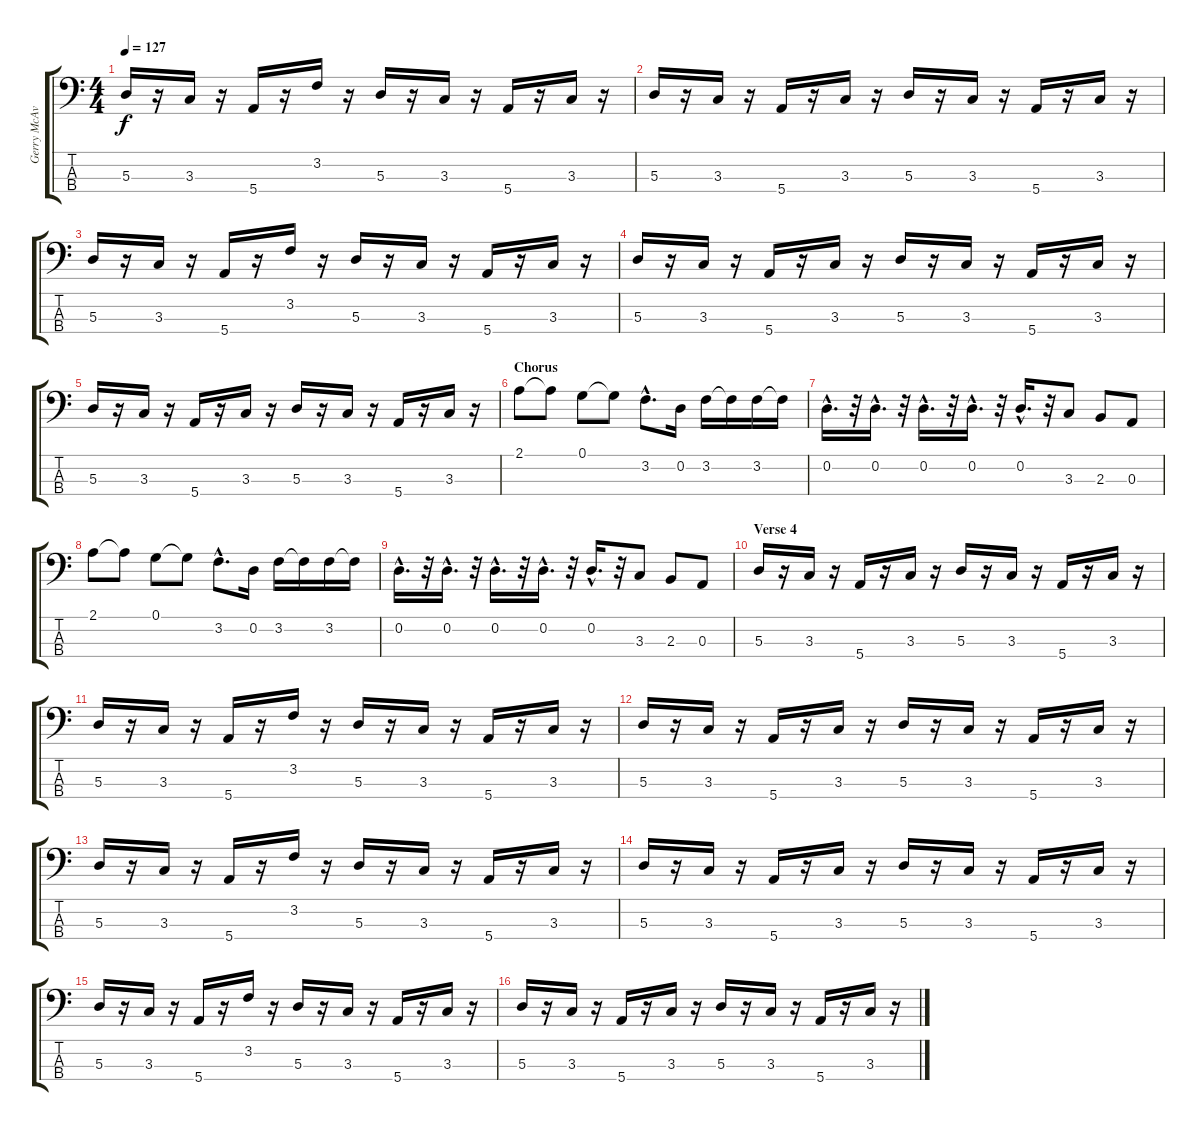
\track ("Gerry McAvoy" "Gerry McAv") {instrument electricbassfinger}
\staff {score tabs}
\tuning (G2 D2 A1 E1) {hide}
\ts (4 4)
\tempo 127
\clef f4
\ks c
5.3.16{dy f} r.16 3.3.16 r.16 5.4.16 r.16 3.2.16 r.16 5.3.16 r.16 3.3.16 r.16 5.4.16 r.16 3.3.16 r.16 |
5.3.16 r.16 3.3.16 r.16 5.4.16 r.16 3.3.16 r.16 5.3.16 r.16 3.3.16 r.16 5.4.16 r.16 3.3.16 r.16 |
5.3.16 r.16 3.3.16 r.16 5.4.16 r.16 3.2.16 r.16 5.3.16 r.16 3.3.16 r.16 5.4.16 r.16 3.3.16 r.16 |
5.3.16 r.16 3.3.16 r.16 5.4.16 r.16 3.3.16 r.16 5.3.16 r.16 3.3.16 r.16 5.4.16 r.16 3.3.16 r.16 |
5.3.16 r.16 3.3.16 r.16 5.4.16 r.16 3.3.16 r.16 5.3.16 r.16 3.3.16 r.16 5.4.16 r.16 3.3.16 r.16 |
\section ("" "Chorus")
2.1.8 2.1{t}.8 0.1.8 0.1{t}.8 3.2{hac}.8{d} 0.2.16 3.2.16 3.2{t}.16 3.2.16 3.2{t}.16 |
0.2{hac}.16{d} r.32 0.2{hac}.16{d} r.32 0.2{hac}.16{d} r.32 0.2{hac}.16{d} r.32 0.2{hac}.16{d} r.32 3.3.8 2.3.8 0.3.8 |
2.1.8 2.1{t}.8 0.1.8 0.1{t}.8 3.2{hac}.8{d} 0.2.16 3.2.16 3.2{t}.16 3.2.16 3.2{t}.16 |
0.2{hac}.16{d} r.32 0.2{hac}.16{d} r.32 0.2{hac}.16{d} r.32 0.2{hac}.16{d} r.32 0.2{hac}.16{d} r.32 3.3.8 2.3.8 0.3.8 |
\section ("" "Verse 4")
5.3.16 r.16 3.3.16 r.16 5.4.16 r.16 3.3.16 r.16 5.3.16 r.16 3.3.16 r.16 5.4.16 r.16 3.3.16 r.16 |
5.3.16 r.16 3.3.16 r.16 5.4.16 r.16 3.2.16 r.16 5.3.16 r.16 3.3.16 r.16 5.4.16 r.16 3.3.16 r.16 |
5.3.16 r.16 3.3.16 r.16 5.4.16 r.16 3.3.16 r.16 5.3.16 r.16 3.3.16 r.16 5.4.16 r.16 3.3.16 r.16 |
5.3.16 r.16 3.3.16 r.16 5.4.16 r.16 3.2.16 r.16 5.3.16 r.16 3.3.16 r.16 5.4.16 r.16 3.3.16 r.16 |
5.3.16 r.16 3.3.16 r.16 5.4.16 r.16 3.3.16 r.16 5.3.16 r.16 3.3.16 r.16 5.4.16 r.16 3.3.16 r.16 |
5.3.16 r.16 3.3.16 r.16 5.4.16 r.16 3.2.16 r.16 5.3.16 r.16 3.3.16 r.16 5.4.16 r.16 3.3.16 r.16 |
5.3.16 r.16 3.3.16 r.16 5.4.16 r.16 3.3.16 r.16 5.3.16 r.16 3.3.16 r.16 5.4.16 r.16 3.3.16 r.16
